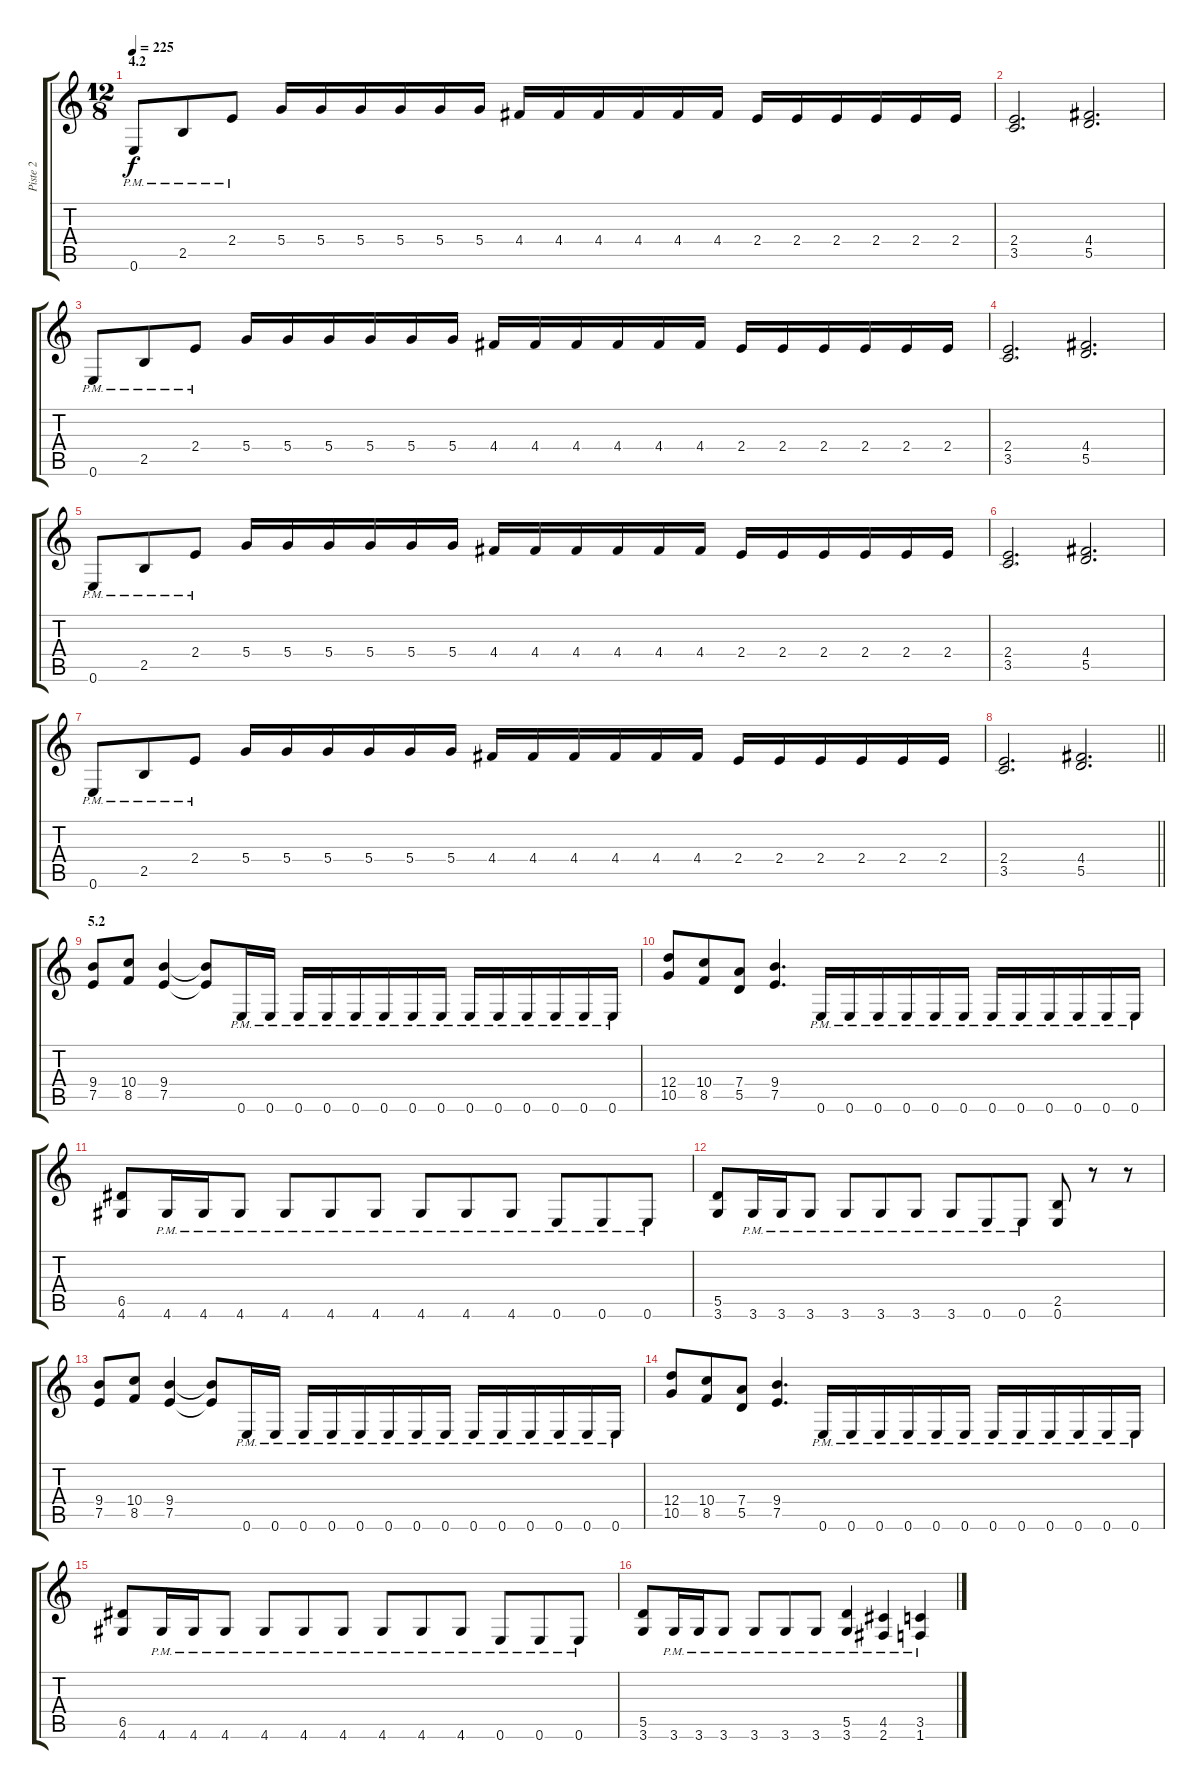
\track ("Piste 2" "Piste 2") {instrument distortionguitar}
\staff {score tabs}
\tuning (E4 B3 G3 D3 A2 E2) {hide}
\ts (12 8)
\section ("" "4.2")
\tempo 225
\clef g2
\ks c
0.6{pm}.8{dy f} 2.5{pm}.8 2.4{pm}.8 5.4.16 5.4.16 5.4.16 5.4.16 5.4.16 5.4.16 4.4.16 4.4.16 4.4.16 4.4.16 4.4.16 4.4.16 2.4.16 2.4.16 2.4.16 2.4.16 2.4.16 2.4.16 |
(2.4 3.5).2{d} (4.4 5.5).2{d} |
0.6{pm}.8 2.5{pm}.8 2.4{pm}.8 5.4.16 5.4.16 5.4.16 5.4.16 5.4.16 5.4.16 4.4.16 4.4.16 4.4.16 4.4.16 4.4.16 4.4.16 2.4.16 2.4.16 2.4.16 2.4.16 2.4.16 2.4.16 |
(2.4 3.5).2{d} (4.4 5.5).2{d} |
0.6{pm}.8 2.5{pm}.8 2.4{pm}.8 5.4.16 5.4.16 5.4.16 5.4.16 5.4.16 5.4.16 4.4.16 4.4.16 4.4.16 4.4.16 4.4.16 4.4.16 2.4.16 2.4.16 2.4.16 2.4.16 2.4.16 2.4.16 |
(2.4 3.5).2{d} (4.4 5.5).2{d} |
0.6{pm}.8 2.5{pm}.8 2.4{pm}.8 5.4.16 5.4.16 5.4.16 5.4.16 5.4.16 5.4.16 4.4.16 4.4.16 4.4.16 4.4.16 4.4.16 4.4.16 2.4.16 2.4.16 2.4.16 2.4.16 2.4.16 2.4.16 |
\barLineRight lightlight
(2.4 3.5).2{d} (4.4 5.5).2{d} |
\section ("" "5.2")
(9.4 7.5).8 (10.4 8.5).8 (9.4 7.5).4 (9.4{t} 7.5{t}).8 0.6{pm}.16 0.6{pm}.16 0.6{pm}.16 0.6{pm}.16 0.6{pm}.16 0.6{pm}.16 0.6{pm}.16 0.6{pm}.16 0.6{pm}.16 0.6{pm}.16 0.6{pm}.16 0.6{pm}.16 0.6{pm}.16 0.6{pm}.16 |
(12.4 10.5).8 (10.4 8.5).8 (7.4 5.5).8 (9.4 7.5).4{d} 0.6{pm}.16 0.6{pm}.16 0.6{pm}.16 0.6{pm}.16 0.6{pm}.16 0.6{pm}.16 0.6{pm}.16 0.6{pm}.16 0.6{pm}.16 0.6{pm}.16 0.6{pm}.16 0.6{pm}.16 |
(6.5 4.6).8 4.6{pm}.16 4.6{pm}.16 4.6{pm}.8 4.6{pm}.8 4.6{pm}.8 4.6{pm}.8 4.6{pm}.8 4.6{pm}.8 4.6{pm}.8 0.6{pm}.8 0.6{pm}.8 0.6{pm}.8 |
(5.5 3.6).8 3.6{pm}.16 3.6{pm}.16 3.6{pm}.8 3.6{pm}.8 3.6{pm}.8 3.6{pm}.8 3.6{pm}.8 0.6{pm}.8 0.6{pm}.8 (2.5 0.6).8 r.8 r.8 |
(9.4 7.5).8 (10.4 8.5).8 (9.4 7.5).4 (9.4{t} 7.5{t}).8 0.6{pm}.16 0.6{pm}.16 0.6{pm}.16 0.6{pm}.16 0.6{pm}.16 0.6{pm}.16 0.6{pm}.16 0.6{pm}.16 0.6{pm}.16 0.6{pm}.16 0.6{pm}.16 0.6{pm}.16 0.6{pm}.16 0.6{pm}.16 |
(12.4 10.5).8 (10.4 8.5).8 (7.4 5.5).8 (9.4 7.5).4{d} 0.6{pm}.16 0.6{pm}.16 0.6{pm}.16 0.6{pm}.16 0.6{pm}.16 0.6{pm}.16 0.6{pm}.16 0.6{pm}.16 0.6{pm}.16 0.6{pm}.16 0.6{pm}.16 0.6{pm}.16 |
(6.5 4.6).8 4.6{pm}.16 4.6{pm}.16 4.6{pm}.8 4.6{pm}.8 4.6{pm}.8 4.6{pm}.8 4.6{pm}.8 4.6{pm}.8 4.6{pm}.8 0.6{pm}.8 0.6{pm}.8 0.6{pm}.8 |
(5.5 3.6).8 3.6{pm}.16 3.6{pm}.16 3.6{pm}.8 3.6{pm}.8 3.6{pm}.8 3.6{pm}.8 (5.5{pm} 3.6{pm}).4 (4.5{pm} 2.6{pm}).4 (3.5{pm} 1.6{pm}).4
